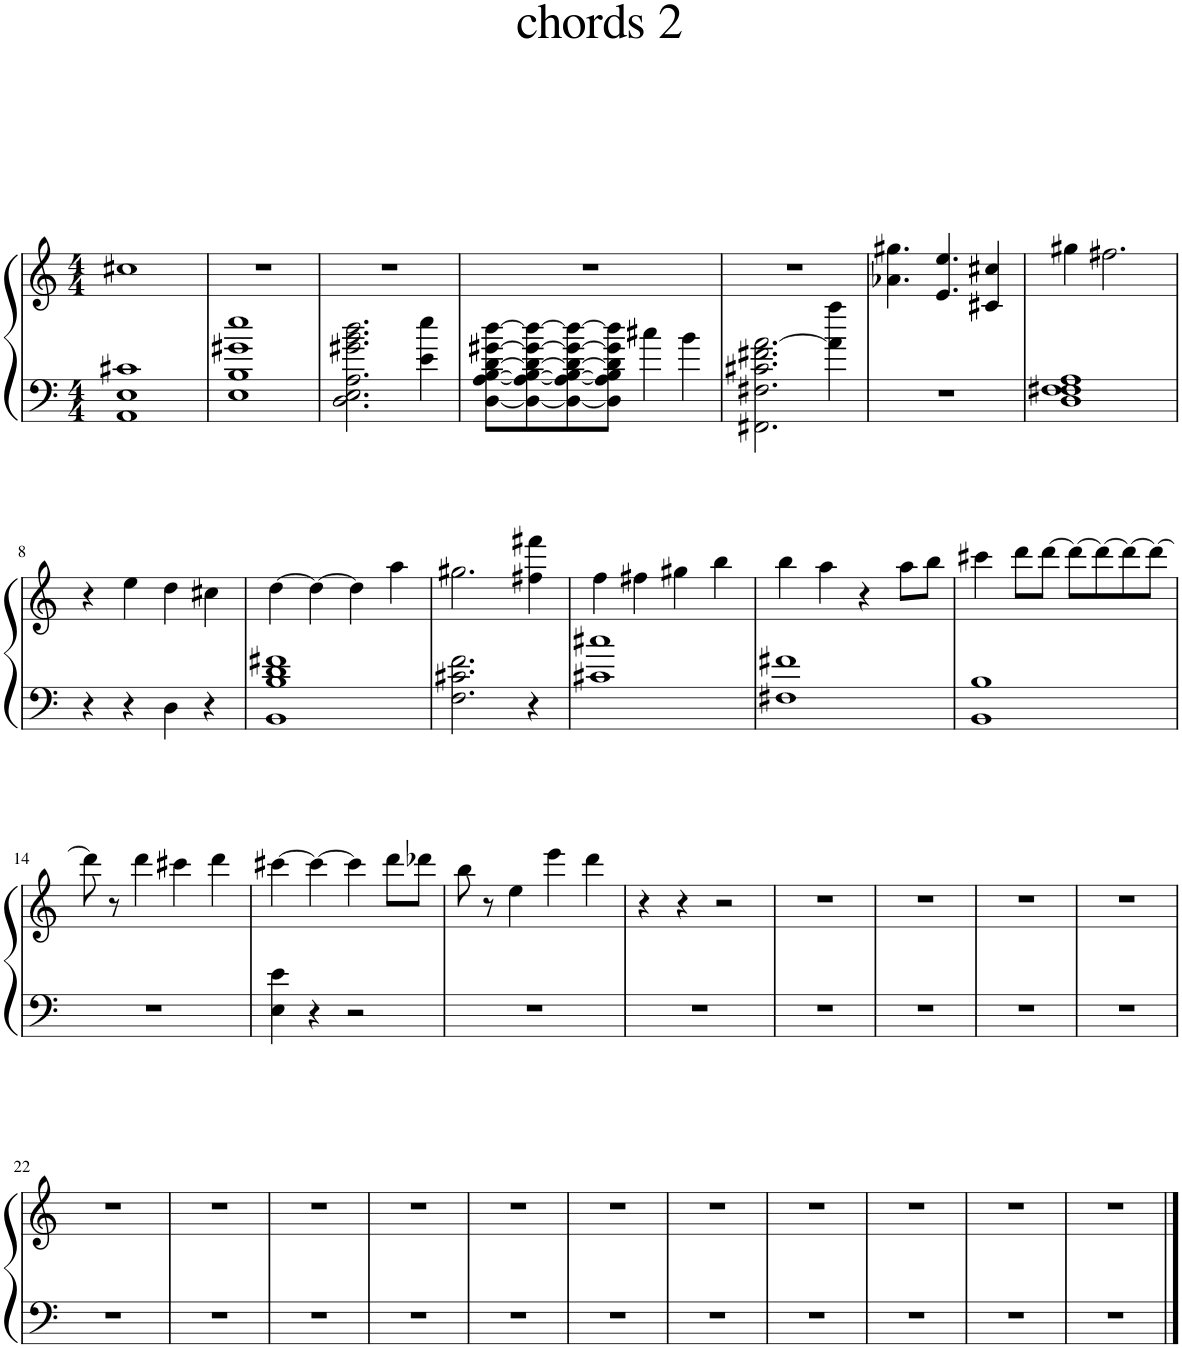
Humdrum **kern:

**kern	**kern
*part1	*part1
*staff2	*staff1
*I"Piano	*
*I'Pno.	*
*clefF4	*clefG2
*k[]	*k[]
*M4/4	*M4/4
=1	=1
1AA 1E 1c#X	1cc#X
=2	=2
1E 1B 1g#X 1ee	1r
=3	=3
2.D\ 2.E\ 2.A\ 2.g#X\ 2.b\ 2.dd\	1r
4e\ 4ee\	.
=4	=4
[8D\ [8A\ [8B\ [8d\ [8g#X\ [8dd\L	1r
8D\_ 8A\_ 8B\_ 8d\_ 8g#\_ 8dd\_	.
8D\_ 8A\_ 8B\_ 8d\_ 8g#\_ 8dd\_	.
8D\] 8A\] 8B\] 8d\] 8g#\] 8dd\]J	.
4cc#X\	.
4b\	.
=5	=5
2.FF#X\ 2.F#X\ 2.c#X\ 2.f#X\ [2.a\	1r
4a\] 4aa\	.
=6	=6
1r	4.a-X\ 4.gg#X\
.	4.e/ 4.ee/
.	4c#X/ 4cc#X/
=7	=7
1D 1F#X 1F# 1A	4gg#X\
.	2.ff#X\
!!LO:LB:g=z
=8	=8
4r	4r
4r	4ee\
4D\	4dd\
4r	4cc#X\
=9	=9
1BB 1B 1d 1f#X	[4dd\
.	4dd\_
.	4dd\]
.	4aa\
=10	=10
2.F\ 2.c#X\ 2.f\	2.gg#X\
4r	4ff#X\ 4fff#X\
=11	=11
1c#X 1cc#X	4ff\
.	4ff#X\
.	4gg#X\
.	4bb\
=12	=12
1F#X 1f#X	4bb\
.	4aa\
.	4r
.	8aa\L
.	8bb\J
=13	=13
1BB 1B	4ccc#X\
.	8ddd\L
.	[8ddd\J
.	8ddd\L_
.	8ddd\_
.	8ddd\_
.	8ddd\J_
!!LO:LB:g=z
=14	=14
1r	8ddd\]
.	8r
.	4ddd\
.	4ccc#X\
.	4ddd\
=15	=15
4E\ 4e\	[4ccc#X\
4r	4ccc#\_
2r	4ccc#\]
.	8ddd\L
.	8ddd-X\J
=16	=16
1r	8bb\
.	8r
.	4ee\
.	4eee\
.	4ddd\
=17	=17
1r	4r
.	4r
.	2r
=18	=18
1r	1r
=19	=19
1r	1r
=20	=20
1r	1r
=21	=21
1r	1r
!!LO:LB:g=z
=22	=22
1r	1r
=23	=23
1r	1r
=24	=24
1r	1r
=25	=25
1r	1r
=26	=26
1r	1r
=27	=27
1r	1r
=28	=28
1r	1r
=29	=29
1r	1r
=30	=30
1r	1r
=31	=31
1r	1r
=32	=32
1r	1r
==	==
*-	*-
